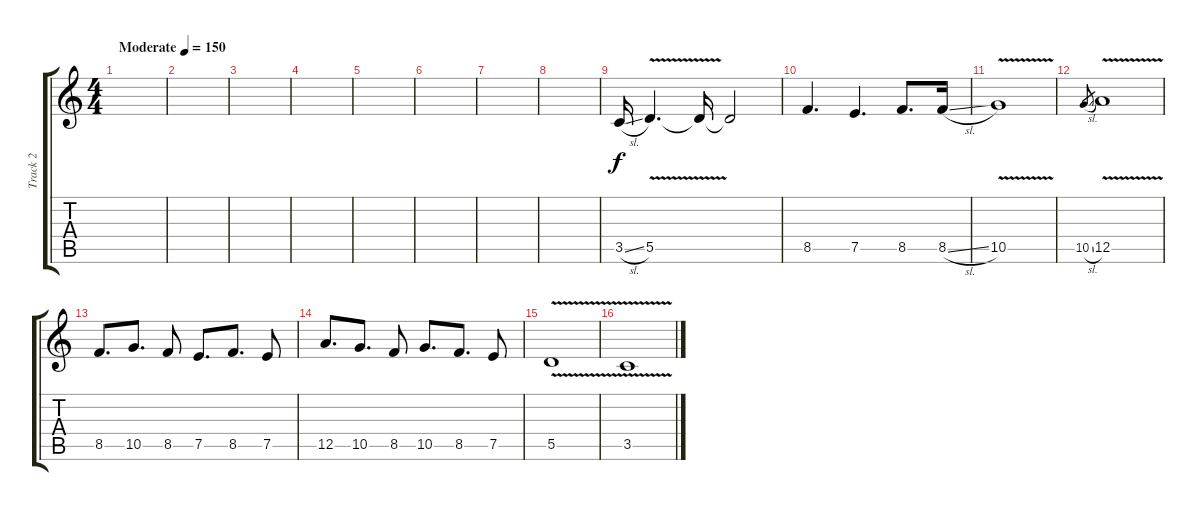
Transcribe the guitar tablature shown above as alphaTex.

\track ("Track 2" "Track 2") {instrument overdrivenguitar}
\staff {score tabs}
\tuning (E4 B3 G3 D3 A2 D2) {hide}
\ts (4 4)
\tempo (150 "Moderate")
\clef g2
\ks c
|
|
|
|
|
|
|
|
3.5{sl}.16 5.5{v}.4{d} 5.5{t}.16 5.5{t}.2 |
8.5.4{d} 7.5.4{d} 8.5.8{d} 8.5{sl}.16 |
10.5{v}.1 |
10.5{sl}.8{gr} 12.5{v}.1 |
8.5.8{d} 10.5.8{d} 8.5.8 7.5.8{d} 8.5.8{d} 7.5.8 |
12.5.8{d} 10.5.8{d} 8.5.8 10.5.8{d} 8.5.8{d} 7.5.8 |
5.5{v}.1 |
3.5{v}.1
